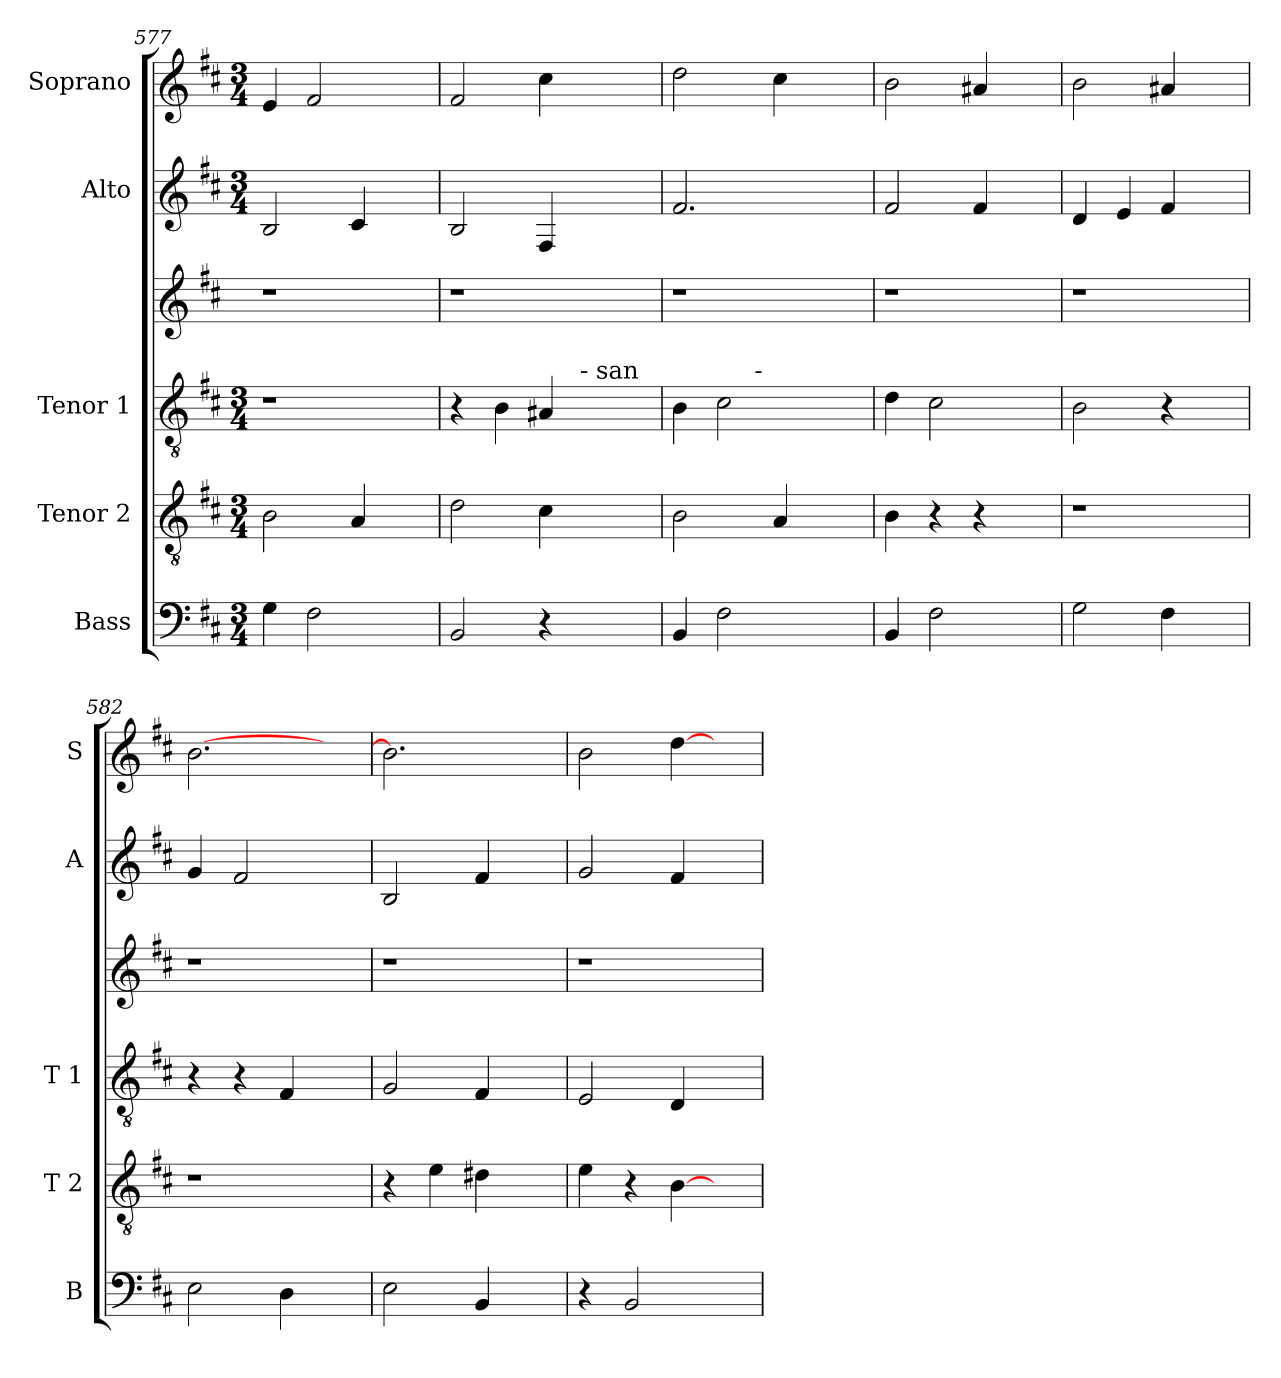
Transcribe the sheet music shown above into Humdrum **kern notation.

**kern	**kern	**kern	**kern	**kern	**kern
*part6	*part5	*part4	*part3	*part2	*part1
*staff6	*staff5	*staff4	*staff3	*staff2	*staff1
*I"Bass	*I"Tenor 2	*I"Tenor 1	*	*I"Alto	*I"Soprano
*I'B	*I'T 2	*I'T 1	*	*I'A	*I'S
*clefF4	*clefGv2	*clefGv2	*clefG2	*clefG2	*clefG2
*k[f#c#]	*k[f#c#]	*k[f#c#]	*k[f#c#]	*k[f#c#]	*k[f#c#]
*D:	*D:	*D:	*D:	*D:	*D:
*M3/4	*M3/4	*M3/4	*	*M3/4	*M3/4
=577	=577	=577	=577	=577	=577
!	!	!LO:N:vis=1	!	!	!
4G\	2B\	2.r	1r	2B/	4e/
2F#\	.	.	.	.	2f#/
.	4A/	.	.	4c#/	.
4ryy	4ryy	4ryy	.	4ryy	4ryy
!!LO:LB:g=z
=578	=578	=578	=578	=578	=578
*	*	*^	*	*	*
2BB/	2d\	4r	2ryy	1r	2B/	2f#/
.	.	4B\	.	.	.	.
4r	4c#\	4A#X/	8ryy	.	4F#</	4cc#\
.	.	.	32ryy	.	.	.
!	!	!	!LO:TX:a:t=- san	!	!	!
.	.	.	4ryy	.	.	.
4ryy	4ryy	4ryy	.	.	4ryy	4ryy
.	.	.	16.ryy	.	.	.
=579	=579	=579	=579	=579	=579	=579
4BB/	2B\	4B\	4..ryy	1r	2.f#/	2dd\
2F#\	.	2c#\	.	.	.	.
!	!	!	!LO:TX:a:t=-	!	!	!
.	.	.	2ryy	.	.	.
.	4A/	.	.	.	.	4cc#\
4ryy	4ryy	4ryy	.	.	4ryy	4ryy
.	.	.	16ryy	.	.	.
*	*	*v	*v	*	*	*
=580	=580	=580	=580	=580	=580
4BB/	4B\	4d\	1r	2f#/	2b\
2F#\	4r	2c#\	.	.	.
.	4r	.	.	4f#/	4a#X/
4ryy	4ryy	4ryy	.	4ryy	4ryy
=581	=581	=581	=581	=581	=581
!	!LO:N:vis=1	!	!	!	!
2G\	2.r	2B\	1r	4d/	2b\
.	.	.	.	4e/	.
4F#\	.	4r	.	4f#/	4a#X/
4ryy	4ryy	4ryy	.	4ryy	4ryy
=582	=582	=582	=582	=582	=582
!	!LO:N:vis=1	!	!	!	!
2E\	2.r	4r	1r	4g/	[>2.b\
.	.	4r	.	2f#/	.
4D\	.	4F#/	.	.	.
4ryy	4ryy	4ryy	.	4ryy	4ryy
=583	=583	=583	=583	=583	=583
2E\	4r	2G/	1r	2B/	2.b\]
.	4e\	.	.	.	.
4BB/	4d#X\	4F#/	.	4f#/	.
4ryy	4ryy	4ryy	.	4ryy	4ryy
=584	=584	=584	=584	=584	=584
4r	4e\	2E/	1r	2g/	2b\
2BB/	4r	.	.	.	.
.	[>4B\	4D/	.	4f#/	[>4dd\
4ryy	4ryy	4ryy	.	4ryy	4ryy
=	=	=	=	=	=
*-	*-	*-	*-	*-	*-
